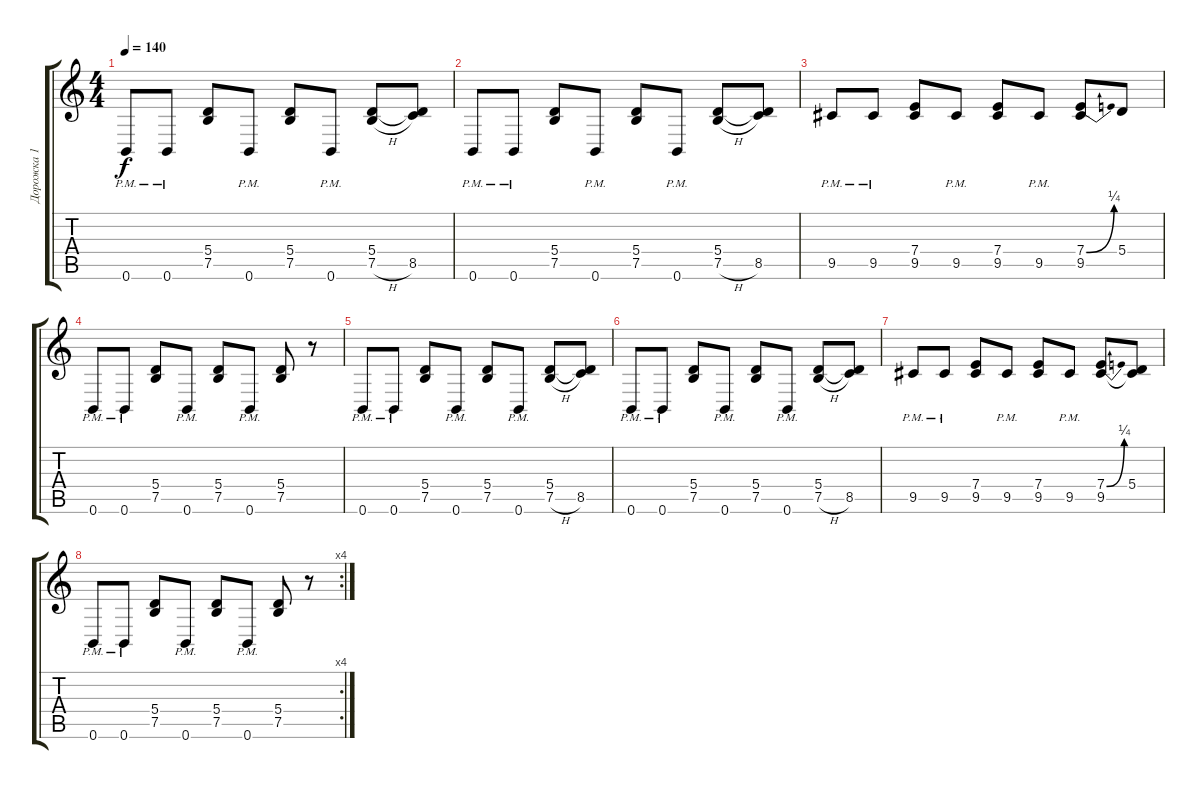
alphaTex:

\track ("Дорожка 1" "Дорожка 1") {instrument distortionguitar}
\staff {score tabs}
\tuning (B3 Gb3 D3 A2 E2 B1) {hide}
\ts (4 4)
\tempo 140
\clef g2
\ks c
0.6{pm}.8{dy f} 0.6{pm}.8 (5.4 7.5).8 0.6{pm}.8 (5.4 7.5).8 0.6{pm}.8 (5.4 7.5{h}).8 (5.4{t} 8.5).8 |
0.6{pm}.8 0.6{pm}.8 (5.4 7.5).8 0.6{pm}.8 (5.4 7.5).8 0.6{pm}.8 (5.4 7.5{h}).8 (5.4{t} 8.5).8 |
9.5{pm}.8 9.5{pm}.8 (7.4 9.5).8 9.5{pm}.8 (7.4 9.5).8 9.5{pm}.8 (7.4{be (bend 0 0 60 1)} 9.5).8 5.4.8 |
0.6{pm}.8 0.6{pm}.8 (5.4 7.5).8 0.6{pm}.8 (5.4 7.5).8 0.6{pm}.8 (5.4 7.5).8 r.8 |
0.6{pm}.8 0.6{pm}.8 (5.4 7.5).8 0.6{pm}.8 (5.4 7.5).8 0.6{pm}.8 (5.4 7.5{h}).8 (5.4{t} 8.5).8 |
0.6{pm}.8 0.6{pm}.8 (5.4 7.5).8 0.6{pm}.8 (5.4 7.5).8 0.6{pm}.8 (5.4 7.5{h}).8 (5.4{t} 8.5).8 |
9.5{pm}.8 9.5{pm}.8 (7.4 9.5).8 9.5{pm}.8 (7.4 9.5).8 9.5{pm}.8 (7.4{be (bend 0 0 60 1)} 9.5).8 (5.4 9.5{t}).8 |
\rc 4
0.6{pm}.8 0.6{pm}.8 (5.4 7.5).8 0.6{pm}.8 (5.4 7.5).8 0.6{pm}.8 (5.4 7.5).8 r.8
